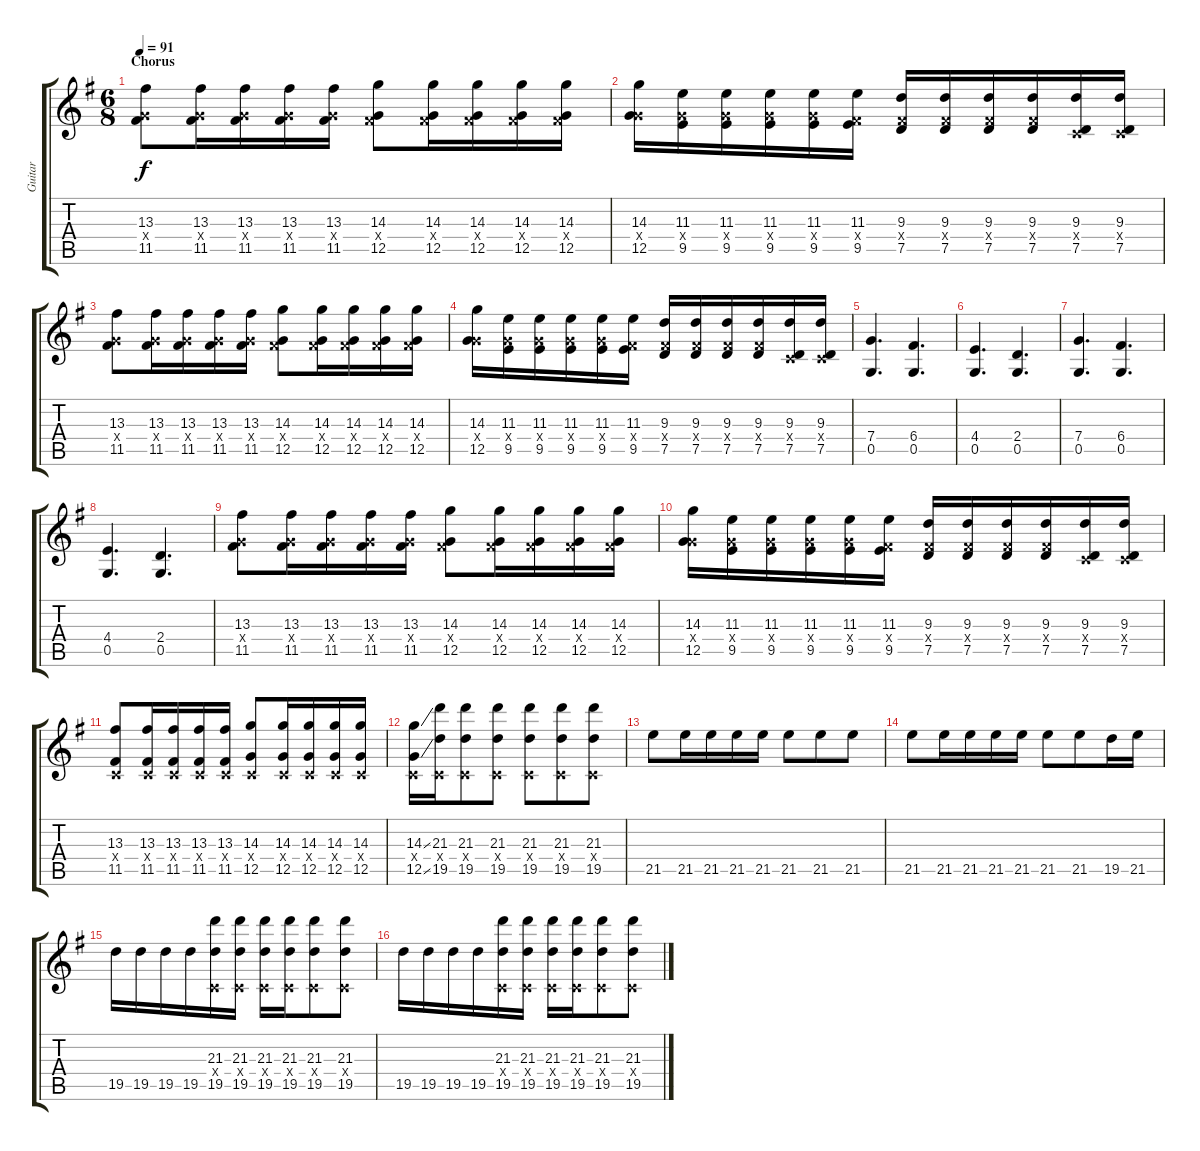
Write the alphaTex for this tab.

\track ("Guitar" "Guitar") {instrument overdrivenguitar}
\staff {score tabs}
\tuning (D4 A3 F3 C3 G2 C2) {hide}
\ts (6 8)
\section ("" "Chorus")
\tempo 91
\clef g2
\ks eminor
(13.3 7.4{x} 11.5).8{dy f} (13.3 7.4{x} 11.5).16 (13.3 7.4{x} 11.5).16 (13.3 7.4{x} 11.5).16 (13.3 7.4{x} 11.5).16 (14.3 6.4{x} 12.5).8 (14.3 6.4{x} 12.5).16 (14.3 6.4{x} 12.5).16 (14.3 6.4{x} 12.5).16 (14.3 6.4{x} 12.5).16 |
(14.3 7.4{x} 12.5).16 (11.3 7.4{x} 9.5).16 (11.3 7.4{x} 9.5).16 (11.3 7.4{x} 9.5).16 (11.3 7.4{x} 9.5).16 (11.3 6.4{x} 9.5).16 (9.3 6.4{x} 7.5).16 (9.3 6.4{x} 7.5).16 (9.3 6.4{x} 7.5).16 (9.3 6.4{x} 7.5).16 (9.3 0.4{x} 7.5).16 (9.3 0.4{x} 7.5).16 |
(13.3 7.4{x} 11.5).8 (13.3 7.4{x} 11.5).16 (13.3 7.4{x} 11.5).16 (13.3 7.4{x} 11.5).16 (13.3 7.4{x} 11.5).16 (14.3 6.4{x} 12.5).8 (14.3 6.4{x} 12.5).16 (14.3 6.4{x} 12.5).16 (14.3 6.4{x} 12.5).16 (14.3 6.4{x} 12.5).16 |
(14.3 7.4{x} 12.5).16 (11.3 7.4{x} 9.5).16 (11.3 7.4{x} 9.5).16 (11.3 7.4{x} 9.5).16 (11.3 7.4{x} 9.5).16 (11.3 6.4{x} 9.5).16 (9.3 6.4{x} 7.5).16 (9.3 6.4{x} 7.5).16 (9.3 6.4{x} 7.5).16 (9.3 6.4{x} 7.5).16 (9.3 0.4{x} 7.5).16 (9.3 0.4{x} 7.5).16 |
(7.4 0.5).4{d} (6.4 0.5).4{d} |
(4.4 0.5).4{d} (2.4 0.5).4{d} |
(7.4 0.5).4{d} (6.4 0.5).4{d} |
(4.4 0.5).4{d} (2.4 0.5).4{d} |
(13.3 7.4{x} 11.5).8 (13.3 7.4{x} 11.5).16 (13.3 7.4{x} 11.5).16 (13.3 7.4{x} 11.5).16 (13.3 7.4{x} 11.5).16 (14.3 6.4{x} 12.5).8 (14.3 6.4{x} 12.5).16 (14.3 6.4{x} 12.5).16 (14.3 6.4{x} 12.5).16 (14.3 6.4{x} 12.5).16 |
(14.3 7.4{x} 12.5).16 (11.3 7.4{x} 9.5).16 (11.3 7.4{x} 9.5).16 (11.3 7.4{x} 9.5).16 (11.3 7.4{x} 9.5).16 (11.3 6.4{x} 9.5).16 (9.3 6.4{x} 7.5).16 (9.3 6.4{x} 7.5).16 (9.3 6.4{x} 7.5).16 (9.3 6.4{x} 7.5).16 (9.3 0.4{x} 7.5).16 (9.3 0.4{x} 7.5).16 |
(13.3 0.4{x} 11.5).8 (13.3 0.4{x} 11.5).16 (13.3 0.4{x} 11.5).16 (13.3 0.4{x} 11.5).16 (13.3 0.4{x} 11.5).16 (14.3 0.4{x} 12.5).8 (14.3 0.4{x} 12.5).16 (14.3 0.4{x} 12.5).16 (14.3 0.4{x} 12.5).16 (14.3 0.4{x} 12.5).16 |
(14.3{ss} 0.4{x} 12.5{ss}).16 (21.3 0.4{x} 19.5).16 (21.3 0.4{x} 19.5).8 (21.3 0.4{x} 19.5).8 (21.3 0.4{x} 19.5).8 (21.3 0.4{x} 19.5).8 (21.3 0.4{x} 19.5).8 |
21.5.8 21.5.16 21.5.16 21.5.16 21.5.16 21.5.8 21.5.8 21.5.8 |
21.5.8 21.5.16 21.5.16 21.5.16 21.5.16 21.5.8 21.5.8 19.5.16 21.5.16 |
19.5.16 19.5.16 19.5.16 19.5.16 (21.3 0.4{x} 19.5).16 (21.3 0.4{x} 19.5).16 (21.3 0.4{x} 19.5).16 (21.3 0.4{x} 19.5).16 (21.3 0.4{x} 19.5).8 (21.3 0.4{x} 19.5).8 |
19.5.16 19.5.16 19.5.16 19.5.16 (21.3 0.4{x} 19.5).16 (21.3 0.4{x} 19.5).16 (21.3 0.4{x} 19.5).16 (21.3 0.4{x} 19.5).16 (21.3 0.4{x} 19.5).8 (21.3 0.4{x} 19.5).8
